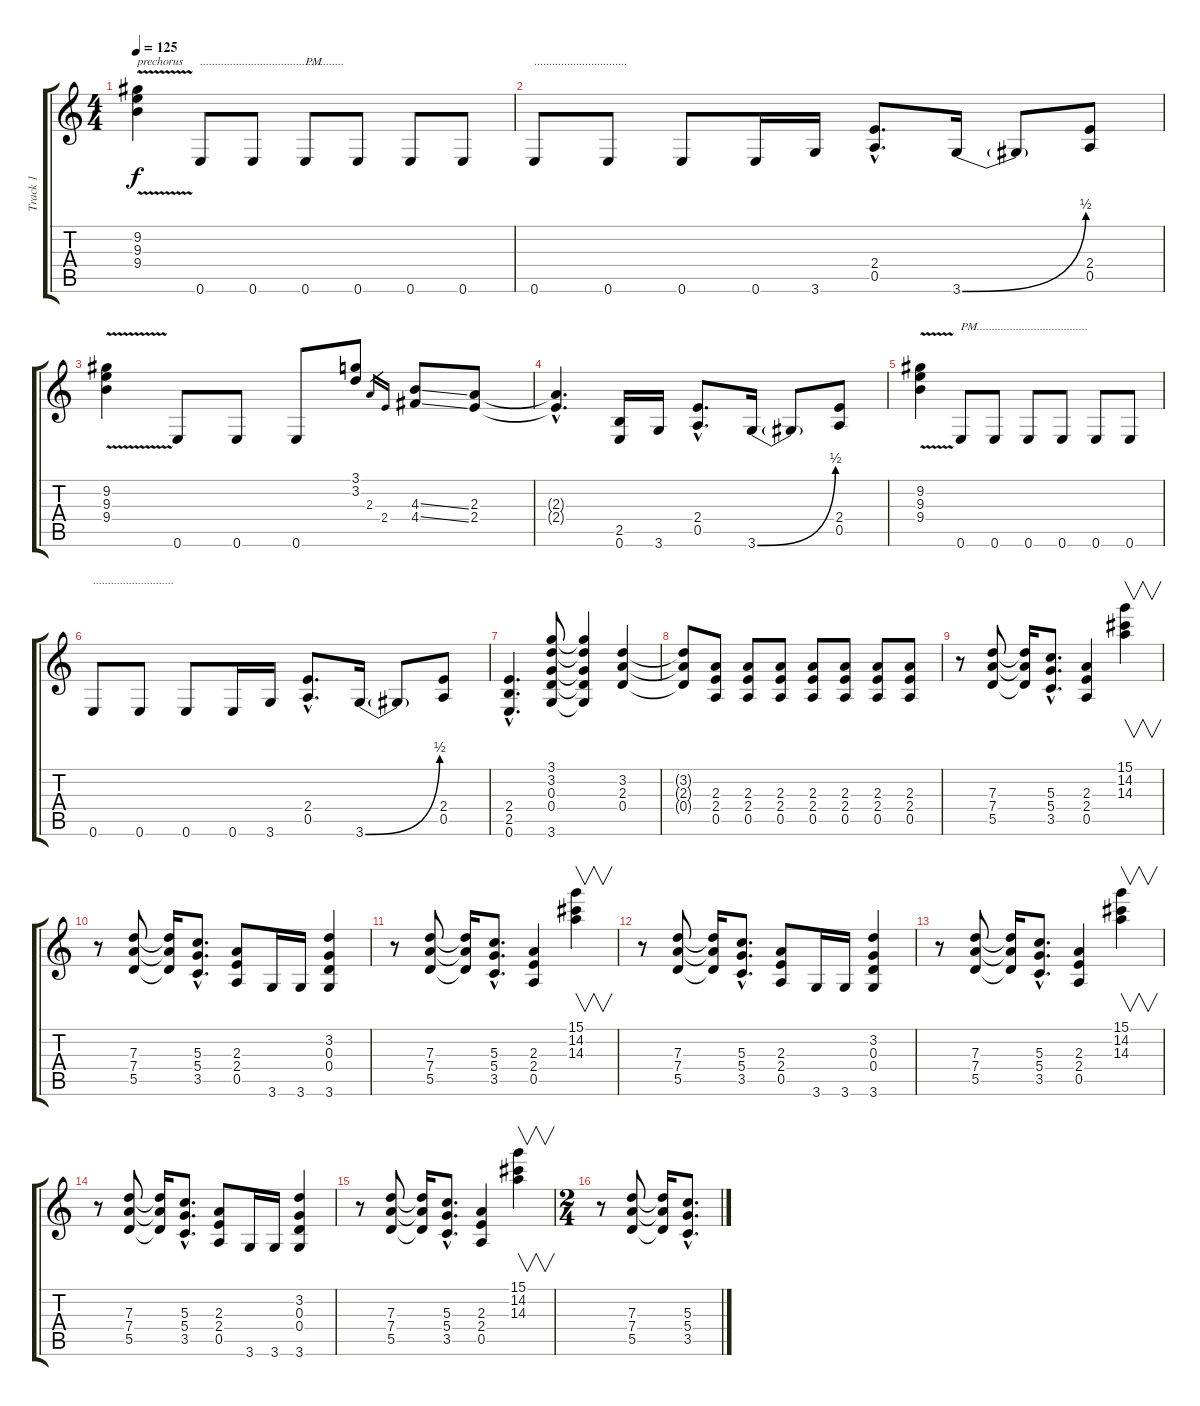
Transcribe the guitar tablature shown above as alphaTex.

\track ("Track 1" "Track 1") {instrument overdrivenguitar}
\staff {score tabs}
\tuning (E4 B3 G3 D3 A2 E2) {hide}
\ts (4 4)
\tempo 125
\clef g2
\ks c
(9.2{v} 9.3{v} 9.4{v}).4{txt "prechorus" dy f} 0.6.8{txt "................................................"} 0.6.8 0.6.8{txt "PM"} 0.6.8 0.6.8 0.6.8 |
0.6.8{txt "..............................."} 0.6.8 0.6.8 0.6.16 3.6.16 (2.4{hac} 0.5{hac}).8{d} 3.6{be (bend 0 0 60 2)}.16 3.6{t}.8 (2.4 0.5).8 |
(9.2{v} 9.3{v} 9.4{v}).4 0.6.8 0.6.8 0.6.8 (3.1 3.2).8 2.3.16{gr} 2.4.16{gr} (4.3{ss} 4.4{ss}).8 (2.3 2.4).8 |
(2.3{hac t} 2.4{hac t}).4{d} (2.5 0.6).16 3.6.16 (2.4{hac} 0.5{hac}).8{d} 3.6{be (bend 0 0 60 2)}.16 3.6{t}.8 (2.4 0.5).8 |
(9.2{v} 9.3{v} 9.4{v}).4 0.6.8{txt "PM....................................."} 0.6.8 0.6.8 0.6.8 0.6.8 0.6.8 |
0.6.8{txt "..........................."} 0.6.8 0.6.8 0.6.16 3.6.16 (2.4{hac} 0.5{hac}).8{d} 3.6{be (bend 0 0 60 2)}.16 3.6{t}.8 (2.4 0.5).8 |
(2.4{hac} 2.5{hac} 0.6{hac}).4{d} (3.1 3.2 0.3 0.4 3.6).8 (3.1{t} 3.2{t} 0.3{t} 0.4{t} 3.6{t}).4 (3.2 2.3 0.4).4 |
(3.2{t} 2.3{t} 0.4{t}).8 (2.3 2.4 0.5).8 (2.3 2.4 0.5).8 (2.3 2.4 0.5).8 (2.3 2.4 0.5).8 (2.3 2.4 0.5).8 (2.3 2.4 0.5).8 (2.3 2.4 0.5).8 |
r.8 (7.3 7.4 5.5).8 (7.3{t} 7.4{t} 5.5{t}).16 (5.3{hac} 5.4{hac} 3.5{hac}).8{d} (2.3 2.4 0.5).4 (15.1 14.2 14.3).4{v} |
r.8 (7.3 7.4 5.5).8 (7.3{t} 7.4{t} 5.5{t}).16 (5.3{hac} 5.4{hac} 3.5{hac}).8{d} (2.3 2.4 0.5).8 3.6.16 3.6.16 (3.2 0.3 0.4 3.6).4 |
r.8 (7.3 7.4 5.5).8 (7.3{t} 7.4{t} 5.5{t}).16 (5.3{hac} 5.4{hac} 3.5{hac}).8{d} (2.3 2.4 0.5).4 (15.1 14.2 14.3).4{v} |
r.8 (7.3 7.4 5.5).8 (7.3{t} 7.4{t} 5.5{t}).16 (5.3{hac} 5.4{hac} 3.5{hac}).8{d} (2.3 2.4 0.5).8 3.6.16 3.6.16 (3.2 0.3 0.4 3.6).4 |
r.8 (7.3 7.4 5.5).8 (7.3{t} 7.4{t} 5.5{t}).16 (5.3{hac} 5.4{hac} 3.5{hac}).8{d} (2.3 2.4 0.5).4 (15.1 14.2 14.3).4{v} |
r.8 (7.3 7.4 5.5).8 (7.3{t} 7.4{t} 5.5{t}).16 (5.3{hac} 5.4{hac} 3.5{hac}).8{d} (2.3 2.4 0.5).8 3.6.16 3.6.16 (3.2 0.3 0.4 3.6).4 |
r.8 (7.3 7.4 5.5).8 (7.3{t} 7.4{t} 5.5{t}).16 (5.3{hac} 5.4{hac} 3.5{hac}).8{d} (2.3 2.4 0.5).4 (15.1 14.2 14.3).4{v} |
\ts (2 4)
r.8 (7.3 7.4 5.5).8 (7.3{t} 7.4{t} 5.5{t}).16 (5.3{hac} 5.4{hac} 3.5{hac}).8{d}
